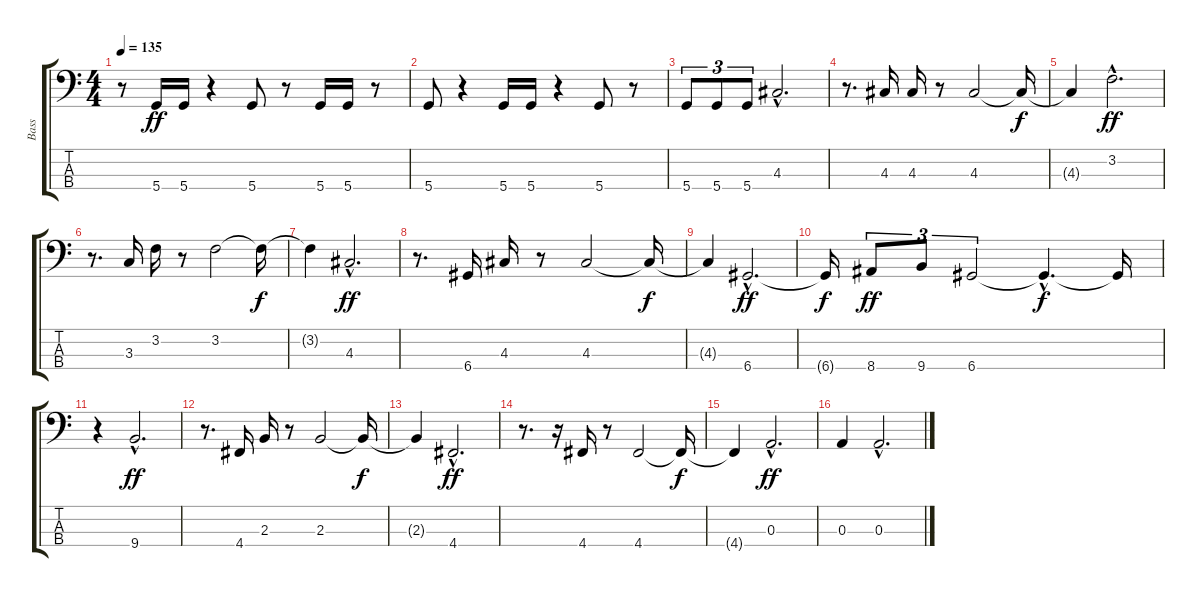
\track ("Bass" "Bass") {instrument electricbassfinger}
\staff {score tabs}
\tuning (G2 D2 A1 D1) {hide}
\ts (4 4)
\tempo 135
\clef f4
\ks c
r.8{dy ff} 5.4.16 5.4.16 r.4 5.4.8 r.8 5.4.16 5.4.16 r.8 |
5.4.8 r.4 5.4.16 5.4.16 r.4 5.4.8 r.8 |
5.4.8{tu (3 2)} 5.4.8{tu (3 2)} 5.4.8{tu (3 2)} 4.3{hac}.2{d} |
r.8{d} 4.3.16 4.3.16 r.8 4.3.2 4.3{t}.16{dy f} |
4.3{t}.4 3.2{hac}.2{d dy ff} |
r.8{d} 3.3.16 3.2.16 r.8 3.2.2 3.2{t}.16{dy f} |
3.2{t}.4 4.3{hac}.2{d dy ff} |
r.8{d} 6.4.16 4.3.16 r.8 4.3.2 4.3{t}.16{dy f} |
4.3{t}.4 6.4{hac}.2{d dy ff} |
6.4{t}.16{dy f} 8.4.8{tu (3 2) dy ff} 9.4.8{tu (3 2)} 6.4.2{tu (3 2)} 6.4{hac t}.4{d dy f} 6.4{t}.16 |
r.4 9.4{hac}.2{d dy ff} |
r.8{d} 4.4.16 2.3.16 r.8 2.3.2 2.3{t}.16{dy f} |
2.3{t}.4 4.4{hac}.2{d dy ff} |
r.8{d} r.16 4.4.16 r.8 4.4.2 4.4{t}.16{dy f} |
4.4{t}.4 0.3{hac}.2{d dy ff} |
0.3.4 0.3{hac}.2{d}
